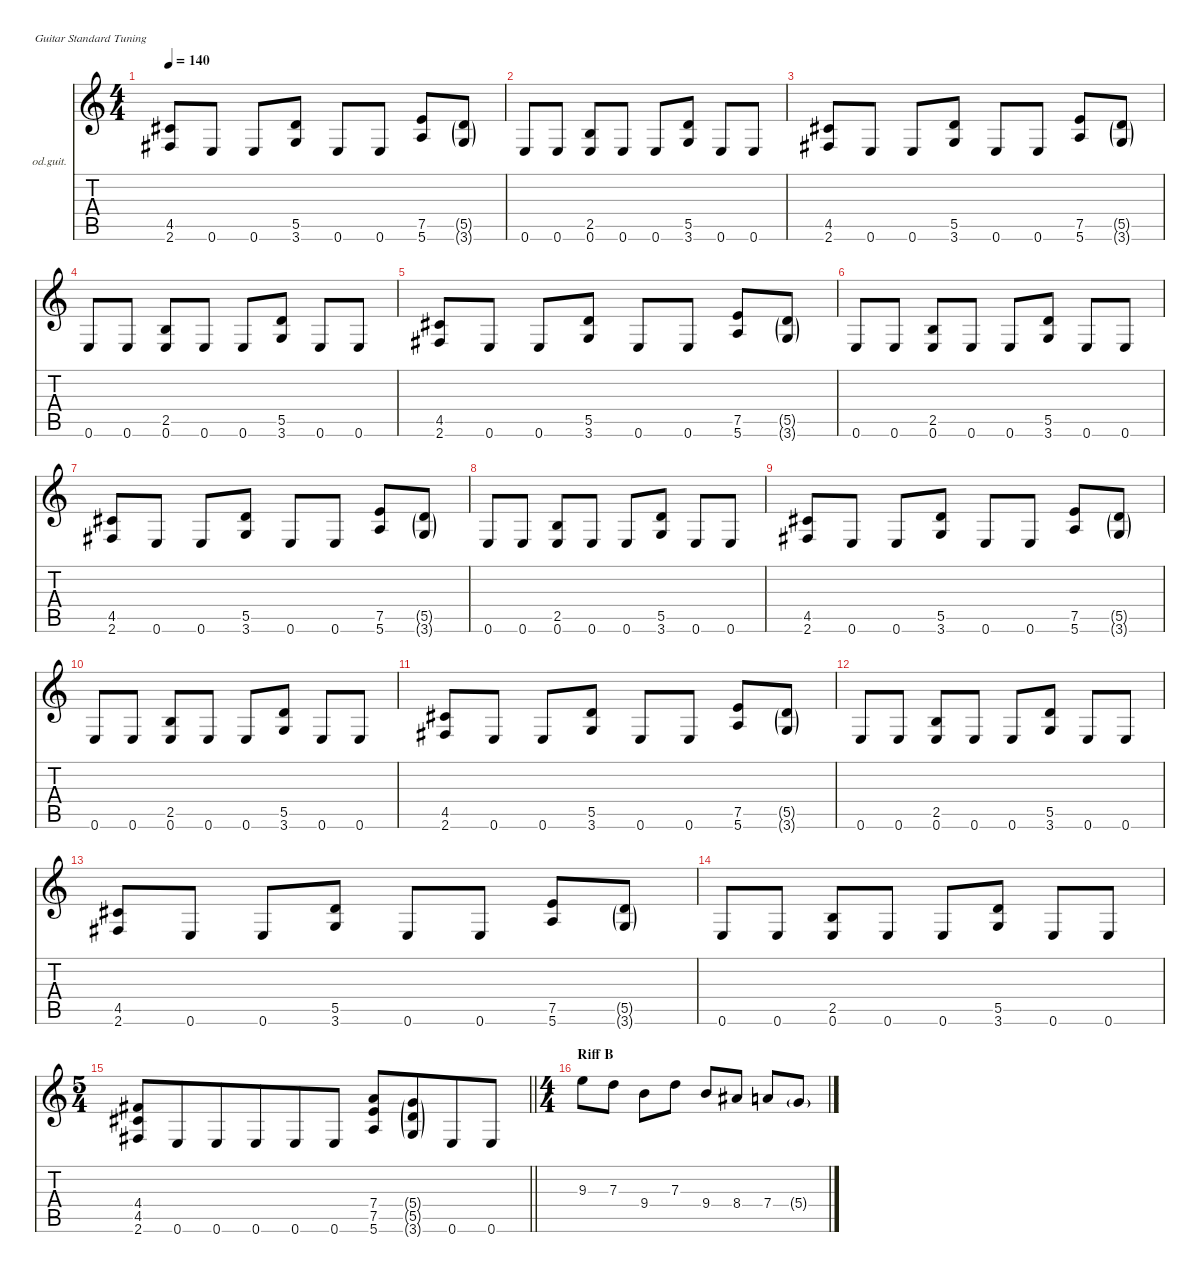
\defaultSystemsLayout 4
\hideDynamics
\bracketExtendMode nobrackets
\firstSystemTrackNameOrientation horizontal
\otherSystemsTrackNameOrientation horizontal
\track ("Gtr. II" "od.guit.") {instrument overdrivenguitar}
\staff {score tabs}
\tuning (E4 B3 G3 D3 A2 E2)
\ts (4 4)
\tempo 140
\clef g2
\ks c
(4.5{acc #} 2.6{acc #}).8{dy f} 0.6.8{dy mf} 0.6.8 (5.5 3.6).8{dy f} 0.6.8{dy mf} 0.6.8 (7.5 5.6).8{dy f} (5.5{g} 3.6{g}).8{dy ff} |
0.6.8{dy mf} 0.6.8 (2.5 0.6).8{dy f} 0.6.8{dy mf} 0.6.8 (5.5 3.6).8{dy f} 0.6.8{dy mf} 0.6.8 |
(4.5{acc #} 2.6{acc #}).8{dy f} 0.6.8{dy mf} 0.6.8 (5.5 3.6).8{dy f} 0.6.8{dy mf} 0.6.8 (7.5 5.6).8{dy f} (5.5{g} 3.6{g}).8{dy ff} |
0.6.8{dy mf} 0.6.8 (2.5 0.6).8{dy f} 0.6.8{dy mf} 0.6.8 (5.5 3.6).8{dy f} 0.6.8{dy mf} 0.6.8 |
(4.5{acc #} 2.6{acc #}).8{dy f} 0.6.8{dy mf} 0.6.8 (5.5 3.6).8{dy f} 0.6.8{dy mf} 0.6.8 (7.5 5.6).8{dy f} (5.5{g} 3.6{g}).8{dy ff} |
0.6.8{dy mf} 0.6.8 (2.5 0.6).8{dy f} 0.6.8{dy mf} 0.6.8 (5.5 3.6).8{dy f} 0.6.8{dy mf} 0.6.8 |
(4.5{acc #} 2.6{acc #}).8{dy f} 0.6.8{dy mf} 0.6.8 (5.5 3.6).8{dy f} 0.6.8{dy mf} 0.6.8 (7.5 5.6).8{dy f} (5.5{g} 3.6{g}).8{dy ff} |
0.6.8{dy mf} 0.6.8 (2.5 0.6).8{dy f} 0.6.8{dy mf} 0.6.8 (5.5 3.6).8{dy f} 0.6.8{dy mf} 0.6.8 |
(4.5{acc #} 2.6{acc #}).8{dy f} 0.6.8{dy mf} 0.6.8 (5.5 3.6).8{dy f} 0.6.8{dy mf} 0.6.8 (7.5 5.6).8{dy f} (5.5{g} 3.6{g}).8{dy ff} |
0.6.8{dy mf} 0.6.8 (2.5 0.6).8{dy f} 0.6.8{dy mf} 0.6.8 (5.5 3.6).8{dy f} 0.6.8{dy mf} 0.6.8 |
(4.5{acc #} 2.6{acc #}).8{dy f} 0.6.8{dy mf} 0.6.8 (5.5 3.6).8{dy f} 0.6.8{dy mf} 0.6.8 (7.5 5.6).8{dy f} (5.5{g} 3.6{g}).8{dy ff} |
0.6.8{dy mf} 0.6.8 (2.5 0.6).8{dy f} 0.6.8{dy mf} 0.6.8 (5.5 3.6).8{dy f} 0.6.8{dy mf} 0.6.8 |
(4.5{acc #} 2.6{acc #}).8{dy f} 0.6.8{dy mf} 0.6.8 (5.5 3.6).8{dy f} 0.6.8{dy mf} 0.6.8 (7.5 5.6).8{dy f} (5.5{g} 3.6{g}).8{dy ff} |
0.6.8{dy mf} 0.6.8 (2.5 0.6).8{dy f} 0.6.8{dy mf} 0.6.8 (5.5 3.6).8{dy f} 0.6.8{dy mf} 0.6.8 |
\ts (5 4)
\beaming (8 6 4)
\barLineRight lightlight
(4.4{acc #} 4.5{acc #} 2.6{acc #}).8{dy f} 0.6.8{dy mf} 0.6.8 0.6.8 0.6.8 0.6.8 (7.4 7.5 5.6).8{dy f} (5.4{g} 5.5{g} 3.6{g}).8{dy ff} 0.6.8{dy mf} 0.6.8 |
\ts (4 4)
\beaming (8 2 2 2 2)
\section ("" "Riff B")
9.3.8{dy f} 7.3.8 9.4.8 7.3.8 9.4.8 8.4{acc #}.8 7.4.8 5.4{g}.8{dy ff}
